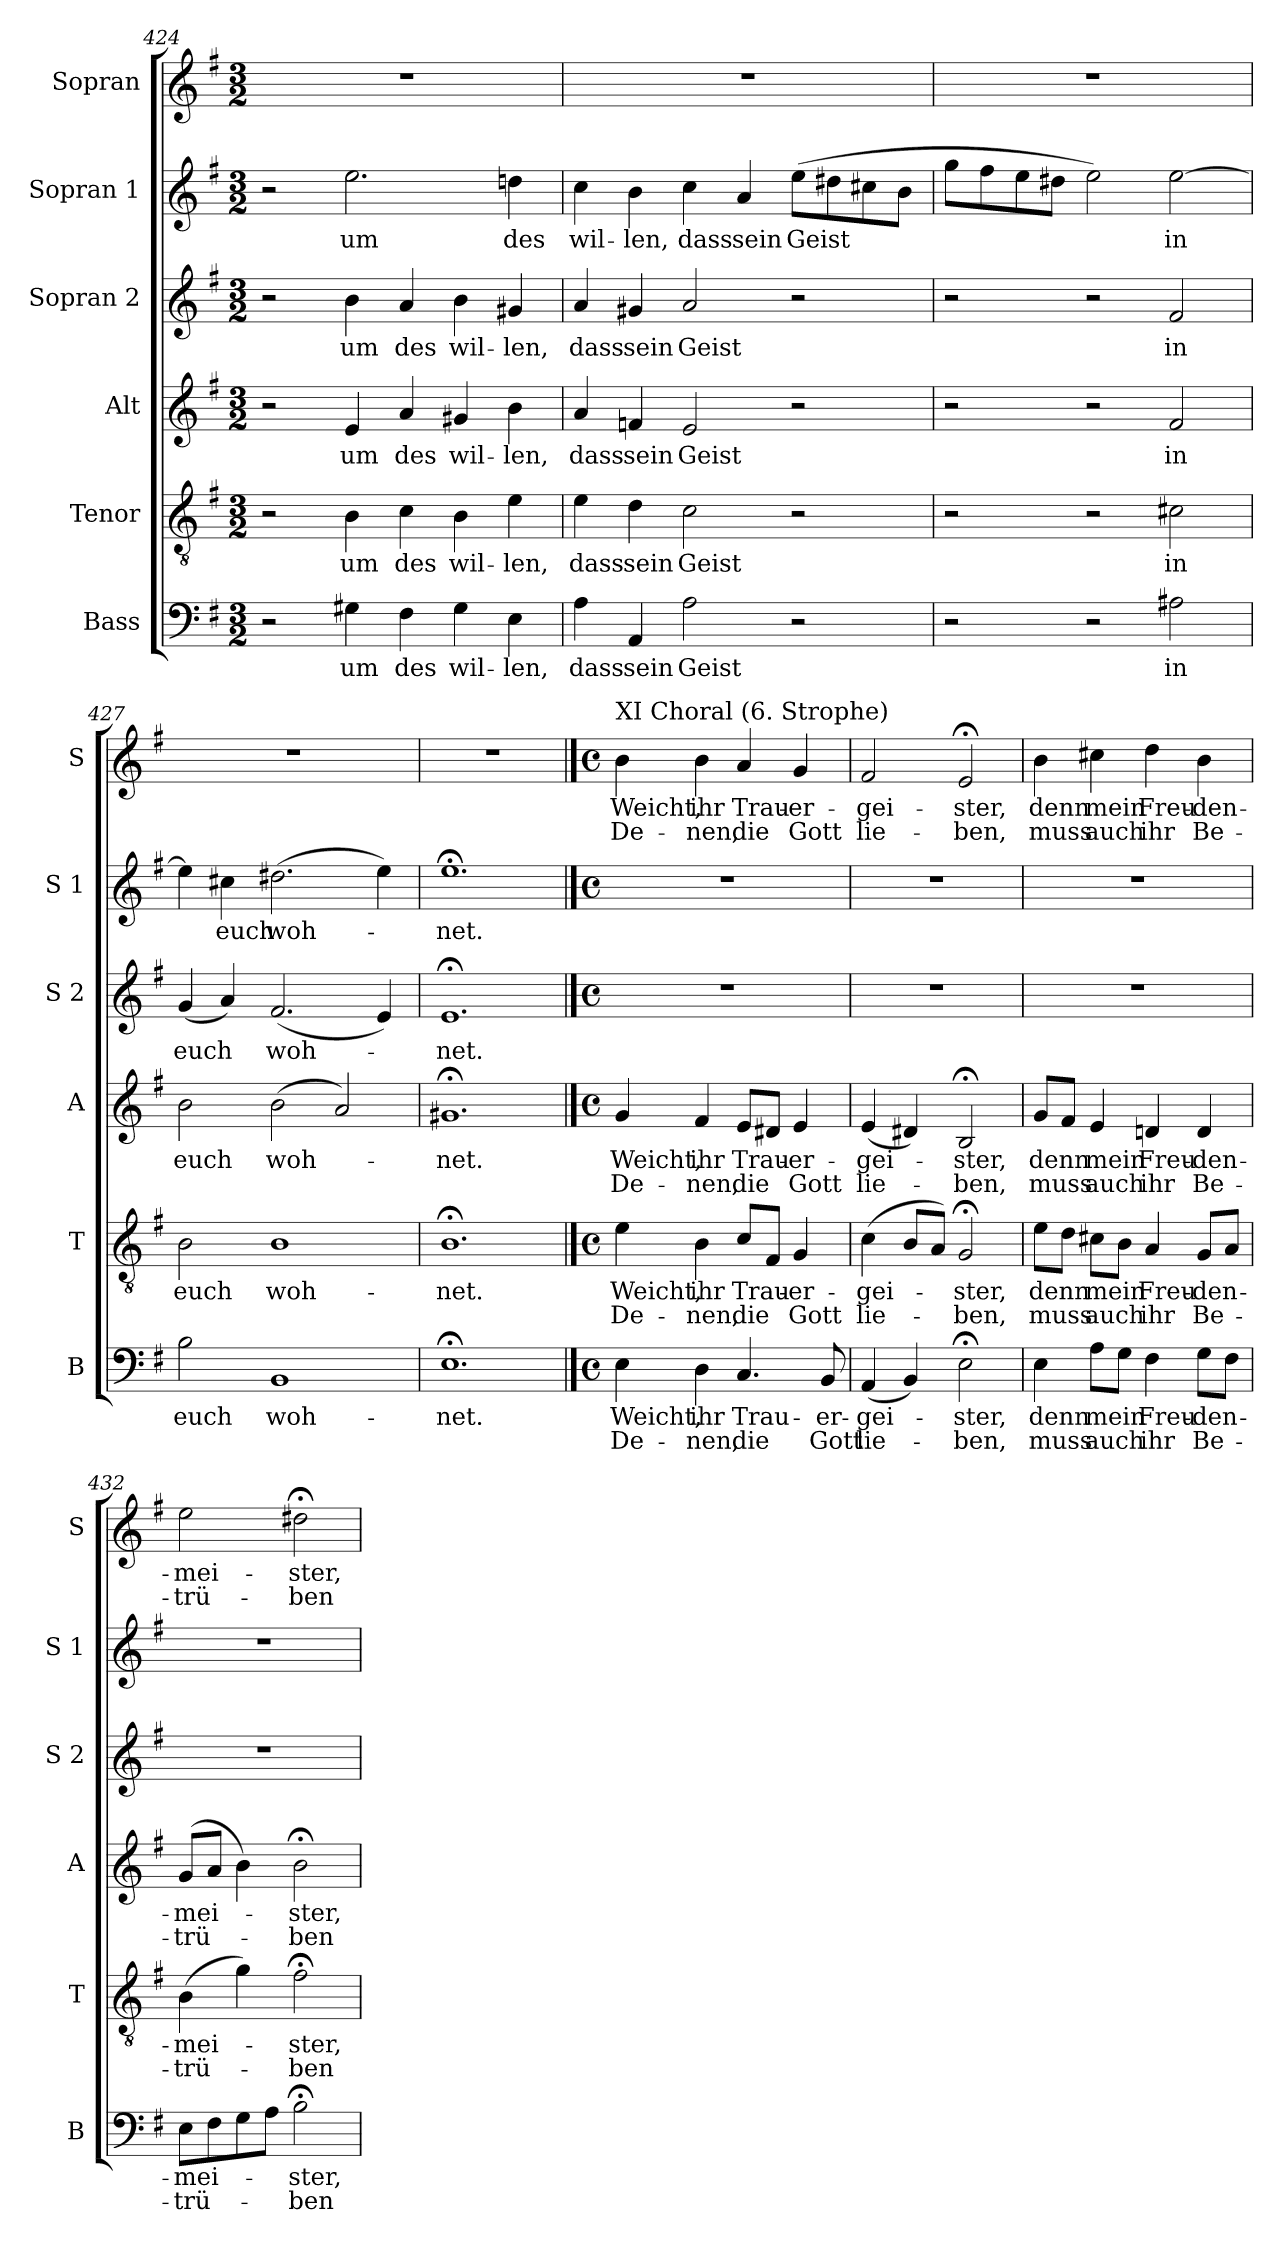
**kern	**text	**text	**kern	**text	**text	**kern	**text	**text	**kern	**text	**kern	**text	**kern	**text	**text
*part6	*part6	*part6	*part5	*part5	*part5	*part4	*part4	*part4	*part3	*part3	*part2	*part2	*part1	*part1	*part1
*staff6	*staff6	*staff6	*staff5	*staff5	*staff5	*staff4	*staff4	*staff4	*staff3	*staff3	*staff2	*staff2	*staff1	*staff1	*staff1
*I"Bass	*	*	*I"Tenor	*	*	*I"Alt	*	*	*I"Sopran 2	*	*I"Sopran 1	*	*I"Sopran	*	*
*I'B	*	*	*I'T	*	*	*I'A	*	*	*I'S 2	*	*I'S 1	*	*I'S	*	*
!!LO:LB:g=z
*clefF4	*	*	*clefGv2	*	*	*clefG2	*	*	*clefG2	*	*clefG2	*	*clefG2	*	*
*k[f#]	*	*	*k[f#]	*	*	*k[f#]	*	*	*k[f#]	*	*k[f#]	*	*k[f#]	*	*
*M3/2	*	*	*M3/2	*	*	*M3/2	*	*	*M3/2	*	*M3/2	*	*M3/2	*	*
=424	=424	=424	=424	=424	=424	=424	=424	=424	=424	=424	=424	=424	=424	=424	=424
2r	.	.	2r	.	.	2r	.	.	2r	.	2r	.	1.r	.	.
4G#X\	um	.	4B\	um	.	4e/	um	.	4b\	um	2.ee\	um	.	.	.
4F#\	des	.	4c\	des	.	4a/	des	.	4a/	des	.	.	.	.	.
4G#\	wil-	.	4B\	wil-	.	4g#X/	wil-	.	4b\	wil-	.	.	.	.	.
4E\	-len,	.	4e\	-len,	.	4b\	-len,	.	4g#X/	-len,	4ddn\	des	.	.	.
=425	=425	=425	=425	=425	=425	=425	=425	=425	=425	=425	=425	=425	=425	=425	=425
4A\	dass	.	4e\	dass	.	4a/	dass	.	4a/	dass	4cc\	wil-	1.r	.	.
4AA/	sein	.	4d\	sein	.	4fn/	sein	.	4g#X/	sein	4b\	-len,	.	.	.
2A\	Geist	.	2c\	Geist	.	2e/	Geist	.	2a/	Geist	4cc\	dass	.	.	.
.	.	.	.	.	.	.	.	.	.	.	4a/	sein	.	.	.
2r	.	.	2r	.	.	2r	.	.	2r	.	(8ee\L	Geist	.	.	.
.	.	.	.	.	.	.	.	.	.	.	8dd#X\	.	.	.	.
.	.	.	.	.	.	.	.	.	.	.	8cc#X\	.	.	.	.
.	.	.	.	.	.	.	.	.	.	.	8b\J	.	.	.	.
=426	=426	=426	=426	=426	=426	=426	=426	=426	=426	=426	=426	=426	=426	=426	=426
2r	.	.	2r	.	.	2r	.	.	2r	.	8gg\L	.	1.r	.	.
.	.	.	.	.	.	.	.	.	.	.	8ff#\	.	.	.	.
.	.	.	.	.	.	.	.	.	.	.	8ee\	.	.	.	.
.	.	.	.	.	.	.	.	.	.	.	8dd#X\J	.	.	.	.
2r	.	.	2r	.	.	2r	.	.	2r	.	2ee\)	.	.	.	.
2A#X\	in	.	2c#X\	in	.	2f#/	in	.	2f#/	in	[2ee\	in	.	.	.
=427	=427	=427	=427	=427	=427	=427	=427	=427	=427	=427	=427	=427	=427	=427	=427
2B\	euch	.	2B\	euch	.	2b\	euch	.	(4g/	euch	4ee\]	.	1.r	.	.
.	.	.	.	.	.	.	.	.	4a/)	.	4cc#X\	euch	.	.	.
1BB	woh-	.	1B	woh-	.	(2b\	woh-	.	(2.f#/	woh-	(2.dd#X\	woh-	.	.	.
.	.	.	.	.	.	2a/)	.	.	.	.	.	.	.	.	.
.	.	.	.	.	.	.	.	.	4e/)	.	4ee\)	.	.	.	.
=428	=428	=428	=428	=428	=428	=428	=428	=428	=428	=428	=428	=428	=428	=428	=428
1.E;<	-net.	.	1.B;<	-net.	.	1.g#X;<	-net.	.	1.e;<	-net.	1.ee;<	-net.	1.r	.	.
!!LO:PB:g=z
==429	==429	==429	==429	==429	==429	==429	==429	==429	==429	==429	==429	==429	==429	==429	==429
*M4/4	*	*	*M4/4	*	*	*M4/4	*	*	*M4/4	*	*M4/4	*	*M4/4	*	*
*met(c)	*	*	*met(c)	*	*	*met(c)	*	*	*met(c)	*	*met(c)	*	*met(c)	*	*
!	!	!	!	!	!	!	!	!	!	!	!	!	!LO:TX:a:t=XI Choral (6. Strophe)	!	!
4E\	Weicht,	De-	4e\	Weicht,	De-	4g/	Weicht,	De-	1r	.	1r	.	4b\	Weicht,	De-
4D\	ihr	-nen,	4B\	ihr	-nen,	4f#/	ihr	-nen,	.	.	.	.	4b\	ihr	-nen,
4.C/	Trau-	die	8c/L	Trau-	die	8e/L	Trau-	die	.	.	.	.	4a/	Trau-	die
.	.	.	8F#/J	.	.	8d#X/J	.	.	.	.	.	.	.	.	.
.	.	.	4G/	-er-	Gott	4e/	-er-	Gott	.	.	.	.	4g/	-er-	Gott
8BB/	-er-	Gott	.	.	.	.	.	.	.	.	.	.	.	.	.
=430	=430	=430	=430	=430	=430	=430	=430	=430	=430	=430	=430	=430	=430	=430	=430
(4AA/	-gei-	lie-	(4c\	-gei-	lie-	(4e/	-gei-	lie-	1r	.	1r	.	2f#/	-gei-	lie-
4BB/)	.	.	8B/L	.	.	4d#X/)	.	.	.	.	.	.	.	.	.
.	.	.	8A/J)	.	.	.	.	.	.	.	.	.	.	.	.
2E;<\	-ster,	-ben,	2G;</	-ster,	-ben,	2B;</	-ster,	-ben,	.	.	.	.	2e;</	-ster,	-ben,
=431	=431	=431	=431	=431	=431	=431	=431	=431	=431	=431	=431	=431	=431	=431	=431
4E\	denn	muss	8e\L	denn	muss	8g/L	denn	muss	1r	.	1r	.	4b\	denn	muss
.	.	.	8d\J	.	.	8f#/J	.	.	.	.	.	.	.	.	.
8A\L	mein	auch	8c#X\L	mein	auch	4e/	mein	auch	.	.	.	.	4cc#X\	mein	auch
8G\J	.	.	8B\J	.	.	.	.	.	.	.	.	.	.	.	.
4F#\	Freu-	ihr	4A/	Freu-	ihr	4dn/	Freu-	ihr	.	.	.	.	4dd\	Freu-	ihr
8G\L	-den-	Be-	8G/L	-den-	Be-	4d/	-den-	Be-	.	.	.	.	4b\	-den-	Be-
8F#\J	.	.	8A/J	.	.	.	.	.	.	.	.	.	.	.	.
!!LO:LB:g=z
=432	=432	=432	=432	=432	=432	=432	=432	=432	=432	=432	=432	=432	=432	=432	=432
8E\L	-mei-	-trü-	(4B\	-mei-	-trü-	(8g/L	-mei-	-trü-	1r	.	1r	.	2ee\	-mei-	-trü-
8F#\	.	.	.	.	.	8a/J	.	.	.	.	.	.	.	.	.
8G\	.	.	4g\)	.	.	4b\)	.	.	.	.	.	.	.	.	.
8A\J	.	.	.	.	.	.	.	.	.	.	.	.	.	.	.
2B;<\	-ster,	-ben	2f#;<\	-ster,	-ben	2b;<\	-ster,	-ben	.	.	.	.	2dd#X;<\	-ster,	-ben
=	=	=	=	=	=	=	=	=	=	=	=	=	=	=	=
*-	*-	*-	*-	*-	*-	*-	*-	*-	*-	*-	*-	*-	*-	*-	*-
